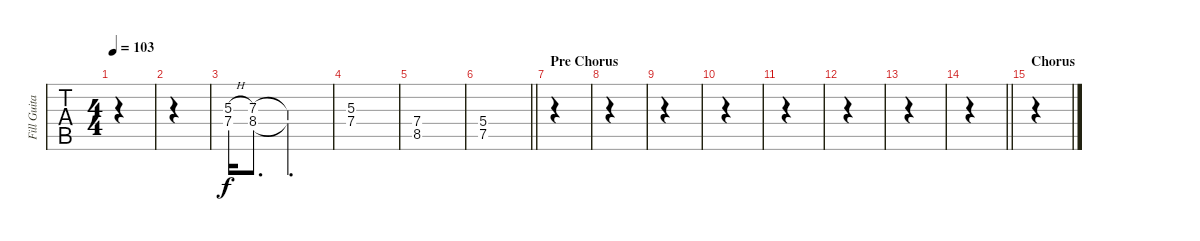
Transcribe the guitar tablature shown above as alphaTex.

\track ("Fill Guitar 3" "Fill Guita") {instrument distortionguitar}
\staff {tabs}
\tuning (E4 B3 G3 D3 A2 E2) {hide}
\ts (4 4)
\tempo 103
\clef g2
\ks bb
|
|
(5.3{h} 7.4{h}).16 (7.3 8.4).8{d} (7.3{t} 8.4{t}).2{d} |
(5.3 7.4).1 |
(7.4 8.5).1 |
\barLineRight lightlight
(5.4 7.5).1 |
\section ("" "Pre Chorus")
\ks c
|
|
\ks d
|
|
\ks bb
|
|
\ks d
|
\barLineRight lightlight
|
\section ("" "Chorus")
\ks bb
